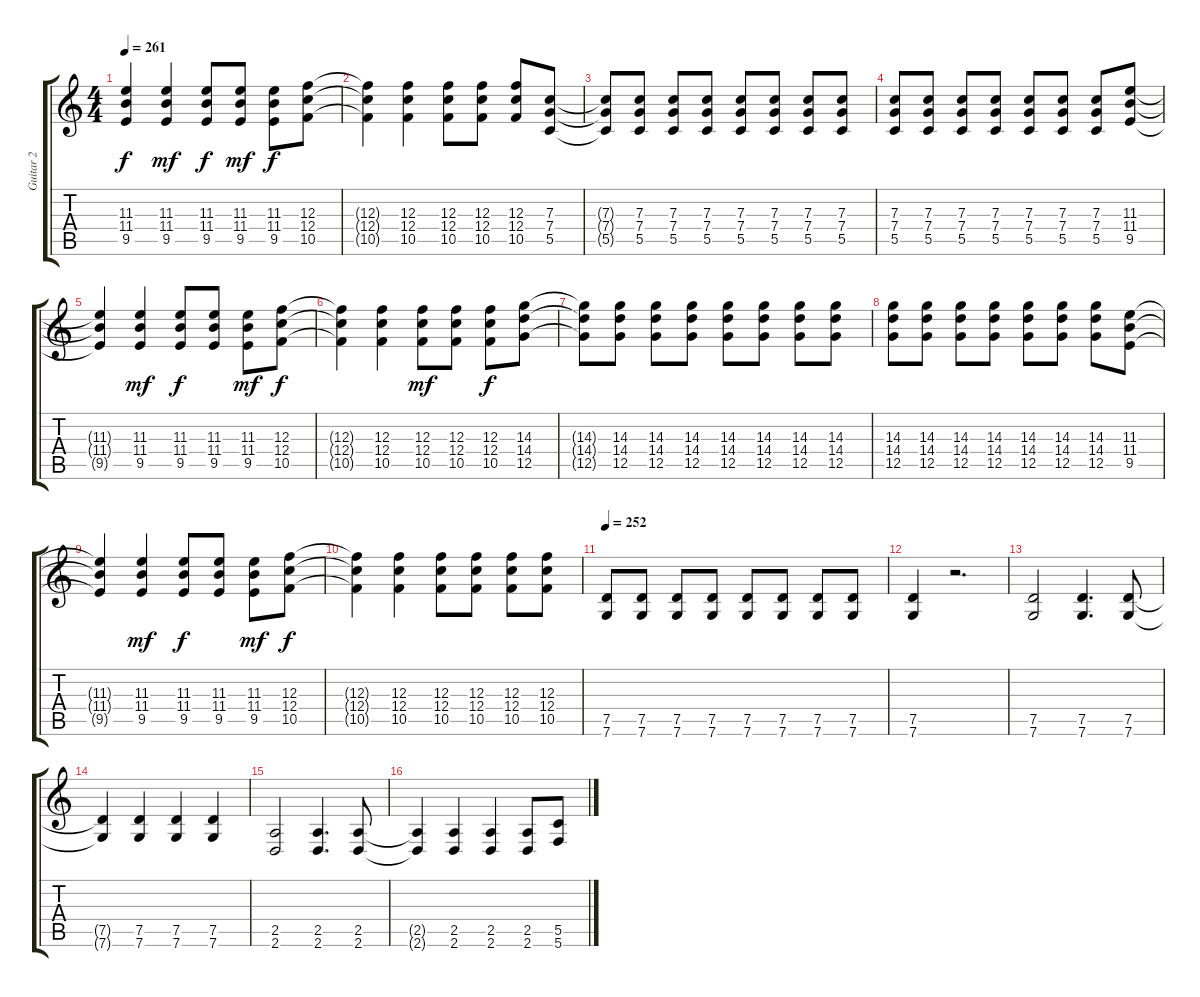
\track ("Guitar 2" "Guitar 2") {instrument distortionguitar}
\staff {score tabs}
\tuning (D4 A3 F3 C3 G2 C2) {hide}
\ts (4 4)
\tempo 261
\clef g2
\ks c
(11.3{t} 11.4{t} 9.5{t}).4{dy f} (11.3 11.4 9.5).4{dy mf} (11.3 11.4 9.5).8{dy f} (11.3 11.4 9.5).8{dy mf} (11.3 11.4 9.5).8{dy f} (12.3 12.4 10.5).8 |
(12.3{t} 12.4{t} 10.5{t}).4 (12.3 12.4 10.5).4 (12.3 12.4 10.5).8 (12.3 12.4 10.5).8 (12.3 12.4 10.5).8 (7.3 7.4 5.5).8 |
(7.3{t} 7.4{t} 5.5{t}).8 (7.3 7.4 5.5).8 (7.3 7.4 5.5).8 (7.3 7.4 5.5).8 (7.3 7.4 5.5).8 (7.3 7.4 5.5).8 (7.3 7.4 5.5).8 (7.3 7.4 5.5).8 |
(7.3 7.4 5.5).8 (7.3 7.4 5.5).8 (7.3 7.4 5.5).8 (7.3 7.4 5.5).8 (7.3 7.4 5.5).8 (7.3 7.4 5.5).8 (7.3 7.4 5.5).8 (11.3 11.4 9.5).8 |
(11.3{t} 11.4{t} 9.5{t}).4 (11.3 11.4 9.5).4{dy mf} (11.3 11.4 9.5).8{dy f} (11.3 11.4 9.5).8 (11.3 11.4 9.5).8{dy mf} (12.3 12.4 10.5).8{dy f} |
(12.3{t} 12.4{t} 10.5{t}).4 (12.3 12.4 10.5).4 (12.3 12.4 10.5).8{dy mf} (12.3 12.4 10.5).8 (12.3 12.4 10.5).8{dy f} (14.3 14.4 12.5).8 |
(14.3{t} 14.4{t} 12.5{t}).8 (14.3 14.4 12.5).8 (14.3 14.4 12.5).8 (14.3 14.4 12.5).8 (14.3 14.4 12.5).8 (14.3 14.4 12.5).8 (14.3 14.4 12.5).8 (14.3 14.4 12.5).8 |
(14.3 14.4 12.5).8 (14.3 14.4 12.5).8 (14.3 14.4 12.5).8 (14.3 14.4 12.5).8 (14.3 14.4 12.5).8 (14.3 14.4 12.5).8 (14.3 14.4 12.5).8 (11.3 11.4 9.5).8 |
(11.3{t} 11.4{t} 9.5{t}).4 (11.3 11.4 9.5).4{dy mf} (11.3 11.4 9.5).8{dy f} (11.3 11.4 9.5).8 (11.3 11.4 9.5).8{dy mf} (12.3 12.4 10.5).8{dy f} |
(12.3{t} 12.4{t} 10.5{t}).4 (12.3 12.4 10.5).4 (12.3 12.4 10.5).8 (12.3 12.4 10.5).8 (12.3 12.4 10.5).8 (12.3 12.4 10.5).8 |
\tempo 252
(7.5 7.6).8 (7.5 7.6).8 (7.5 7.6).8 (7.5 7.6).8 (7.5 7.6).8 (7.5 7.6).8 (7.5 7.6).8 (7.5 7.6).8 |
(7.5 7.6).4 r.2{d} |
(7.5 7.6).2 (7.5 7.6).4{d} (7.5 7.6).8 |
(7.5{t} 7.6{t}).4 (7.5 7.6).4 (7.5 7.6).4 (7.5 7.6).4 |
(2.5 2.6).2 (2.5 2.6).4{d} (2.5 2.6).8 |
(2.5{t} 2.6{t}).4 (2.5 2.6).4 (2.5 2.6).4 (2.5 2.6).8 (5.5 5.6).8
